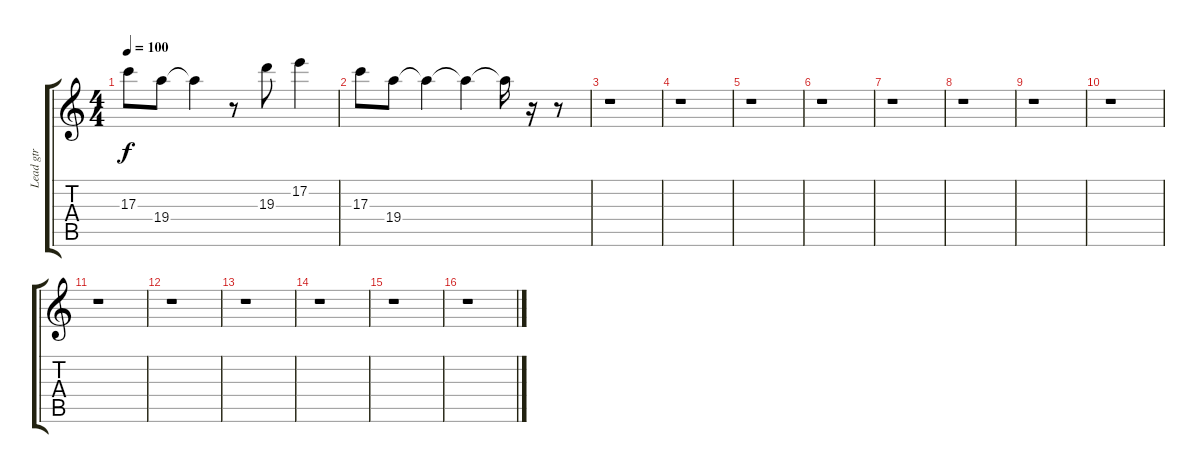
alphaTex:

\track ("Lead gtr" "Lead gtr") {instrument overdrivenguitar}
\staff {score tabs}
\tuning (E4 B3 G3 D3 A2 E2) {hide}
\ts (4 4)
\tempo 100
\clef g2
\ks c
17.3.8{dy f} 19.4.8 19.4{t}.4 r.8 19.3.8 17.2.4 |
17.3.8 19.4.8 19.4{t}.4 19.4{t}.4 19.4{t}.16 r.16 r.8 |
r.1 |
r.1 |
r.1 |
r.1 |
r.1 |
r.1 |
r.1 |
r.1 |
r.1 |
r.1 |
r.1 |
r.1 |
r.1 |
r.1
